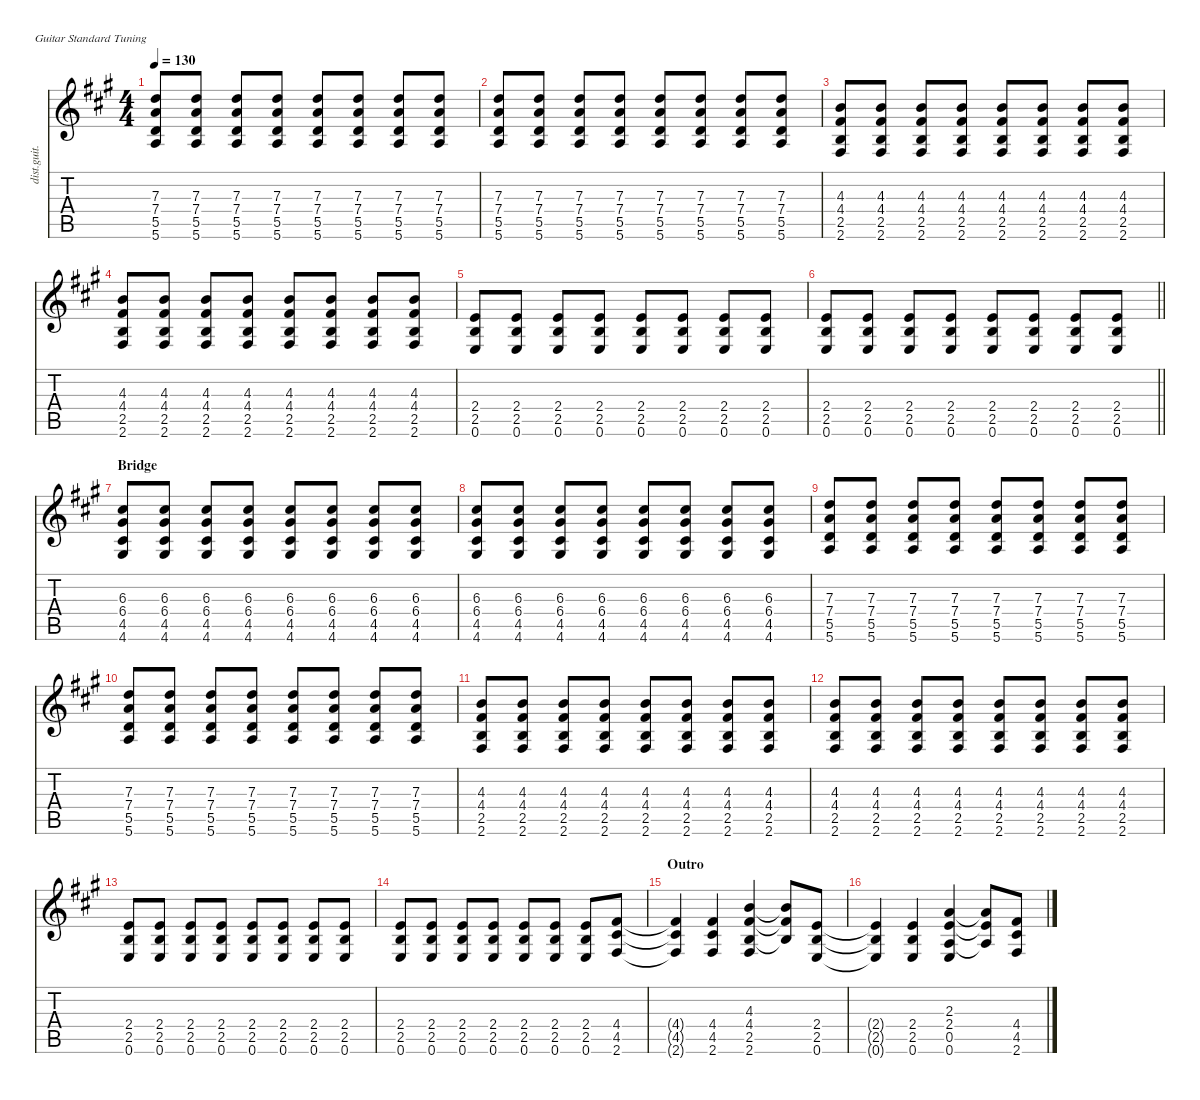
\defaultSystemsLayout 4
\hideDynamics
\bracketExtendMode nobrackets
\track ("Guitar 1" "dist.guit.") {instrument distortionguitar}
\staff {score tabs}
\tuning (E4 B3 G3 D3 A2 E2)
\ts (4 4)
\tempo 130
\clef g2
\ks a
(7.3{acc forcenatural} 7.4{acc forcenatural} 5.5{acc forcenatural} 5.6{acc forcenatural}).8{dy f} (7.3{acc forcenatural} 7.4{acc forcenatural} 5.5{acc forcenatural} 5.6{acc forcenatural}).8 (7.3{acc forcenatural} 7.4{acc forcenatural} 5.5{acc forcenatural} 5.6{acc forcenatural}).8 (7.3{acc forcenatural} 7.4{acc forcenatural} 5.5{acc forcenatural} 5.6{acc forcenatural}).8 (7.3{acc forcenatural} 7.4{acc forcenatural} 5.5{acc forcenatural} 5.6{acc forcenatural}).8 (7.3{acc forcenatural} 7.4{acc forcenatural} 5.5{acc forcenatural} 5.6{acc forcenatural}).8 (7.3{acc forcenatural} 7.4{acc forcenatural} 5.5{acc forcenatural} 5.6{acc forcenatural}).8 (7.3{acc forcenatural} 7.4{acc forcenatural} 5.5{acc forcenatural} 5.6{acc forcenatural}).8 |
(7.3{acc forcenatural} 7.4{acc forcenatural} 5.5{acc forcenatural} 5.6{acc forcenatural}).8 (7.3{acc forcenatural} 7.4{acc forcenatural} 5.5{acc forcenatural} 5.6{acc forcenatural}).8 (7.3{acc forcenatural} 7.4{acc forcenatural} 5.5{acc forcenatural} 5.6{acc forcenatural}).8 (7.3{acc forcenatural} 7.4{acc forcenatural} 5.5{acc forcenatural} 5.6{acc forcenatural}).8 (7.3{acc forcenatural} 7.4{acc forcenatural} 5.5{acc forcenatural} 5.6{acc forcenatural}).8 (7.3{acc forcenatural} 7.4{acc forcenatural} 5.5{acc forcenatural} 5.6{acc forcenatural}).8 (7.3{acc forcenatural} 7.4{acc forcenatural} 5.5{acc forcenatural} 5.6{acc forcenatural}).8 (7.3{acc forcenatural} 7.4{acc forcenatural} 5.5{acc forcenatural} 5.6{acc forcenatural}).8 |
(4.3{acc forcenatural} 4.4{acc #} 2.5{acc forcenatural} 2.6{acc #}).8 (4.3{acc forcenatural} 4.4{acc #} 2.5{acc forcenatural} 2.6{acc #}).8 (4.3{acc forcenatural} 4.4{acc #} 2.5{acc forcenatural} 2.6{acc #}).8 (4.3{acc forcenatural} 4.4{acc #} 2.5{acc forcenatural} 2.6{acc #}).8 (4.3{acc forcenatural} 4.4{acc #} 2.5{acc forcenatural} 2.6{acc #}).8 (4.3{acc forcenatural} 4.4{acc #} 2.5{acc forcenatural} 2.6{acc #}).8 (4.3{acc forcenatural} 4.4{acc #} 2.5{acc forcenatural} 2.6{acc #}).8 (4.3{acc forcenatural} 4.4{acc #} 2.5{acc forcenatural} 2.6{acc #}).8 |
(4.3{acc forcenatural} 4.4{acc #} 2.5{acc forcenatural} 2.6{acc #}).8 (4.3{acc forcenatural} 4.4{acc #} 2.5{acc forcenatural} 2.6{acc #}).8 (4.3{acc forcenatural} 4.4{acc #} 2.5{acc forcenatural} 2.6{acc #}).8 (4.3{acc forcenatural} 4.4{acc #} 2.5{acc forcenatural} 2.6{acc #}).8 (4.3{acc forcenatural} 4.4{acc #} 2.5{acc forcenatural} 2.6{acc #}).8 (4.3{acc forcenatural} 4.4{acc #} 2.5{acc forcenatural} 2.6{acc #}).8 (4.3{acc forcenatural} 4.4{acc #} 2.5{acc forcenatural} 2.6{acc #}).8 (4.3{acc forcenatural} 4.4{acc #} 2.5{acc forcenatural} 2.6{acc #}).8 |
(2.4{acc forcenatural} 2.5{acc forcenatural} 0.6{acc forcenatural}).8 (2.4{acc forcenatural} 2.5{acc forcenatural} 0.6{acc forcenatural}).8 (2.4{acc forcenatural} 2.5{acc forcenatural} 0.6{acc forcenatural}).8 (2.4{acc forcenatural} 2.5{acc forcenatural} 0.6{acc forcenatural}).8 (2.4{acc forcenatural} 2.5{acc forcenatural} 0.6{acc forcenatural}).8 (2.4{acc forcenatural} 2.5{acc forcenatural} 0.6{acc forcenatural}).8 (2.4{acc forcenatural} 2.5{acc forcenatural} 0.6{acc forcenatural}).8 (2.4{acc forcenatural} 2.5{acc forcenatural} 0.6{acc forcenatural}).8 |
\barLineRight lightlight
(2.4{acc forcenatural} 2.5{acc forcenatural} 0.6{acc forcenatural}).8 (2.4{acc forcenatural} 2.5{acc forcenatural} 0.6{acc forcenatural}).8 (2.4{acc forcenatural} 2.5{acc forcenatural} 0.6{acc forcenatural}).8 (2.4{acc forcenatural} 2.5{acc forcenatural} 0.6{acc forcenatural}).8 (2.4{acc forcenatural} 2.5{acc forcenatural} 0.6{acc forcenatural}).8 (2.4{acc forcenatural} 2.5{acc forcenatural} 0.6{acc forcenatural}).8 (2.4{acc forcenatural} 2.5{acc forcenatural} 0.6{acc forcenatural}).8 (2.4{acc forcenatural} 2.5{acc forcenatural} 0.6{acc forcenatural}).8 |
\section ("" "Bridge")
(6.3{acc #} 6.4{acc #} 4.5{acc #} 4.6{acc #}).8 (6.3{acc #} 6.4{acc #} 4.5{acc #} 4.6{acc #}).8 (6.3{acc #} 6.4{acc #} 4.5{acc #} 4.6{acc #}).8 (6.3{acc #} 6.4{acc #} 4.5{acc #} 4.6{acc #}).8 (6.3{acc #} 6.4{acc #} 4.5{acc #} 4.6{acc #}).8 (6.3{acc #} 6.4{acc #} 4.5{acc #} 4.6{acc #}).8 (6.3{acc #} 6.4{acc #} 4.5{acc #} 4.6{acc #}).8 (6.3{acc #} 6.4{acc #} 4.5{acc #} 4.6{acc #}).8 |
(6.3{acc #} 6.4{acc #} 4.5{acc #} 4.6{acc #}).8 (6.3{acc #} 6.4{acc #} 4.5{acc #} 4.6{acc #}).8 (6.3{acc #} 6.4{acc #} 4.5{acc #} 4.6{acc #}).8 (6.3{acc #} 6.4{acc #} 4.5{acc #} 4.6{acc #}).8 (6.3{acc #} 6.4{acc #} 4.5{acc #} 4.6{acc #}).8 (6.3{acc #} 6.4{acc #} 4.5{acc #} 4.6{acc #}).8 (6.3{acc #} 6.4{acc #} 4.5{acc #} 4.6{acc #}).8 (6.3{acc #} 6.4{acc #} 4.5{acc #} 4.6{acc #}).8 |
(7.3{acc forcenatural} 7.4{acc forcenatural} 5.5{acc forcenatural} 5.6{acc forcenatural}).8 (7.3{acc forcenatural} 7.4{acc forcenatural} 5.5{acc forcenatural} 5.6{acc forcenatural}).8 (7.3{acc forcenatural} 7.4{acc forcenatural} 5.5{acc forcenatural} 5.6{acc forcenatural}).8 (7.3{acc forcenatural} 7.4{acc forcenatural} 5.5{acc forcenatural} 5.6{acc forcenatural}).8 (7.3{acc forcenatural} 7.4{acc forcenatural} 5.5{acc forcenatural} 5.6{acc forcenatural}).8 (7.3{acc forcenatural} 7.4{acc forcenatural} 5.5{acc forcenatural} 5.6{acc forcenatural}).8 (7.3{acc forcenatural} 7.4{acc forcenatural} 5.5{acc forcenatural} 5.6{acc forcenatural}).8 (7.3{acc forcenatural} 7.4{acc forcenatural} 5.5{acc forcenatural} 5.6{acc forcenatural}).8 |
(7.3{acc forcenatural} 7.4{acc forcenatural} 5.5{acc forcenatural} 5.6{acc forcenatural}).8 (7.3{acc forcenatural} 7.4{acc forcenatural} 5.5{acc forcenatural} 5.6{acc forcenatural}).8 (7.3{acc forcenatural} 7.4{acc forcenatural} 5.5{acc forcenatural} 5.6{acc forcenatural}).8 (7.3{acc forcenatural} 7.4{acc forcenatural} 5.5{acc forcenatural} 5.6{acc forcenatural}).8 (7.3{acc forcenatural} 7.4{acc forcenatural} 5.5{acc forcenatural} 5.6{acc forcenatural}).8 (7.3{acc forcenatural} 7.4{acc forcenatural} 5.5{acc forcenatural} 5.6{acc forcenatural}).8 (7.3{acc forcenatural} 7.4{acc forcenatural} 5.5{acc forcenatural} 5.6{acc forcenatural}).8 (7.3{acc forcenatural} 7.4{acc forcenatural} 5.5{acc forcenatural} 5.6{acc forcenatural}).8 |
(4.3{acc forcenatural} 4.4{acc #} 2.5{acc forcenatural} 2.6{acc #}).8 (4.3{acc forcenatural} 4.4{acc #} 2.5{acc forcenatural} 2.6{acc #}).8 (4.3{acc forcenatural} 4.4{acc #} 2.5{acc forcenatural} 2.6{acc #}).8 (4.3{acc forcenatural} 4.4{acc #} 2.5{acc forcenatural} 2.6{acc #}).8 (4.3{acc forcenatural} 4.4{acc #} 2.5{acc forcenatural} 2.6{acc #}).8 (4.3{acc forcenatural} 4.4{acc #} 2.5{acc forcenatural} 2.6{acc #}).8 (4.3{acc forcenatural} 4.4{acc #} 2.5{acc forcenatural} 2.6{acc #}).8 (4.3{acc forcenatural} 4.4{acc #} 2.5{acc forcenatural} 2.6{acc #}).8 |
(4.3{acc forcenatural} 4.4{acc #} 2.5{acc forcenatural} 2.6{acc #}).8 (4.3{acc forcenatural} 4.4{acc #} 2.5{acc forcenatural} 2.6{acc #}).8 (4.3{acc forcenatural} 4.4{acc #} 2.5{acc forcenatural} 2.6{acc #}).8 (4.3{acc forcenatural} 4.4{acc #} 2.5{acc forcenatural} 2.6{acc #}).8 (4.3{acc forcenatural} 4.4{acc #} 2.5{acc forcenatural} 2.6{acc #}).8 (4.3{acc forcenatural} 4.4{acc #} 2.5{acc forcenatural} 2.6{acc #}).8 (4.3{acc forcenatural} 4.4{acc #} 2.5{acc forcenatural} 2.6{acc #}).8 (4.3{acc forcenatural} 4.4{acc #} 2.5{acc forcenatural} 2.6{acc #}).8 |
(2.4{acc forcenatural} 2.5{acc forcenatural} 0.6{acc forcenatural}).8 (2.4{acc forcenatural} 2.5{acc forcenatural} 0.6{acc forcenatural}).8 (2.4{acc forcenatural} 2.5{acc forcenatural} 0.6{acc forcenatural}).8 (2.4{acc forcenatural} 2.5{acc forcenatural} 0.6{acc forcenatural}).8 (2.4{acc forcenatural} 2.5{acc forcenatural} 0.6{acc forcenatural}).8 (2.4{acc forcenatural} 2.5{acc forcenatural} 0.6{acc forcenatural}).8 (2.4{acc forcenatural} 2.5{acc forcenatural} 0.6{acc forcenatural}).8 (2.4{acc forcenatural} 2.5{acc forcenatural} 0.6{acc forcenatural}).8 |
(2.4{acc forcenatural} 2.5{acc forcenatural} 0.6{acc forcenatural}).8 (2.4{acc forcenatural} 2.5{acc forcenatural} 0.6{acc forcenatural}).8 (2.4{acc forcenatural} 2.5{acc forcenatural} 0.6{acc forcenatural}).8 (2.4{acc forcenatural} 2.5{acc forcenatural} 0.6{acc forcenatural}).8 (2.4{acc forcenatural} 2.5{acc forcenatural} 0.6{acc forcenatural}).8 (2.4{acc forcenatural} 2.5{acc forcenatural} 0.6{acc forcenatural}).8 (2.4{acc forcenatural} 2.5{acc forcenatural} 0.6{acc forcenatural}).8 (4.4{acc #} 4.5{acc #} 2.6{acc #}).8 |
\section ("" "Outro")
(4.4{t acc #} 4.5{t acc #} 2.6{t acc #}).4 (4.4{acc #} 4.5{acc #} 2.6{acc #}).4 (4.3{acc forcenatural} 4.4{acc #} 2.5{acc forcenatural} 2.6{acc #}).4 (4.3{t acc forcenatural} 4.4{t acc #} 2.5{t acc forcenatural}).8 (2.4{acc forcenatural} 2.5{acc forcenatural} 0.6{acc forcenatural}).8 |
(2.4{t acc forcenatural} 2.5{t acc forcenatural} 0.6{t acc forcenatural}).4 (2.4{acc forcenatural} 2.5{acc forcenatural} 0.6{acc forcenatural}).4 (2.3{acc forcenatural} 2.4{acc forcenatural} 0.5{acc forcenatural} 0.6{acc forcenatural}).4 (2.3{t acc forcenatural} 2.4{t acc forcenatural} 0.5{t acc forcenatural}).8 (4.4{acc #} 4.5{acc #} 2.6{acc #}).8
